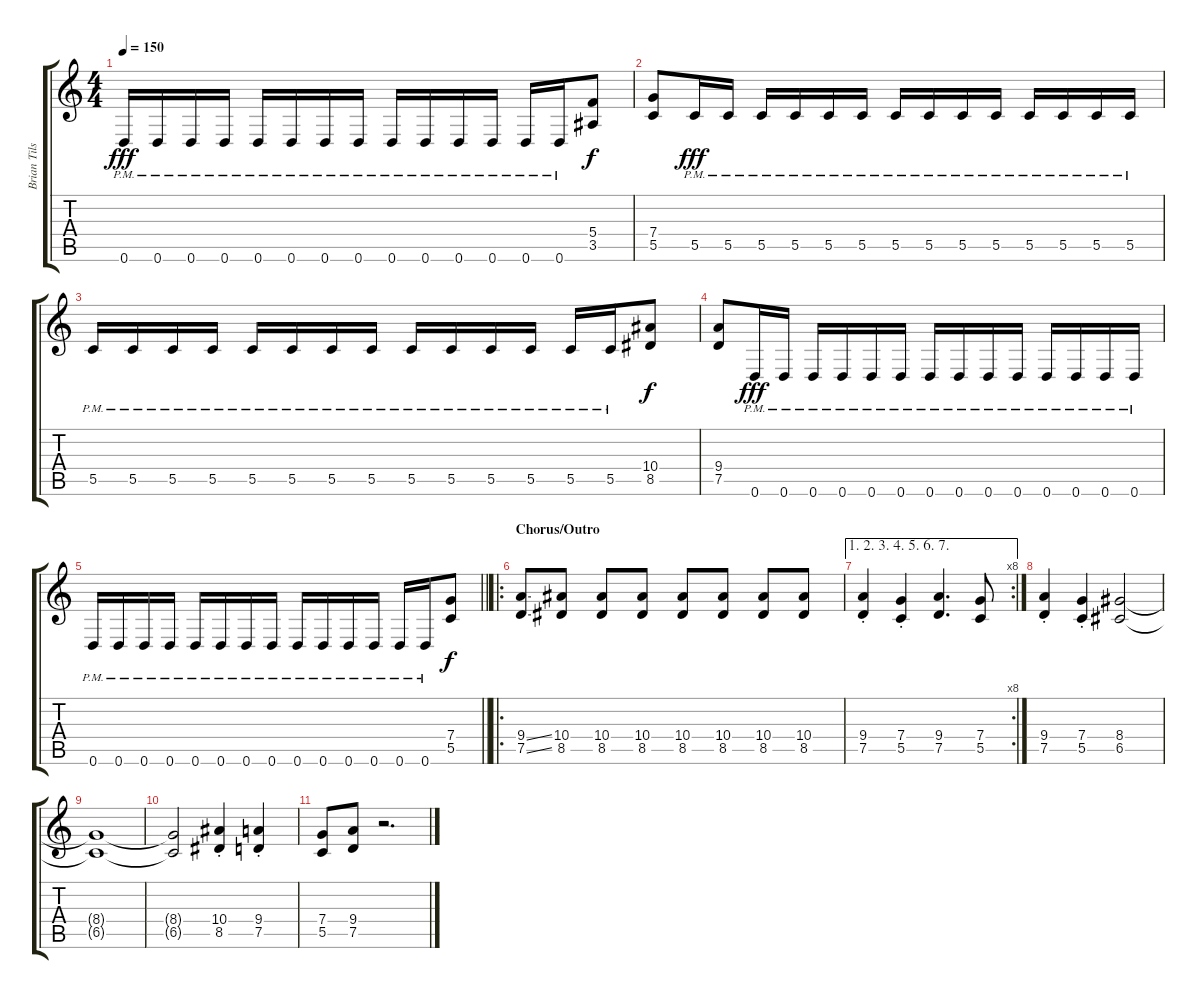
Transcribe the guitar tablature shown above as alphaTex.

\track ("Brian Tilse" "Brian Tils") {instrument distortionguitar}
\staff {score tabs}
\tuning (D4 A3 F3 C3 G2 D2) {hide}
\ts (4 4)
\tempo 150
\clef g2
\ks c
0.6{pm}.16{dy fff} 0.6{pm}.16 0.6{pm}.16 0.6{pm}.16 0.6{pm}.16 0.6{pm}.16 0.6{pm}.16 0.6{pm}.16 0.6{pm}.16 0.6{pm}.16 0.6{pm}.16 0.6{pm}.16 0.6{pm}.16 0.6{pm}.16 (5.4 3.5).8{dy f} |
(7.4 5.5).8 5.5{pm}.16{dy fff} 5.5{pm}.16 5.5{pm}.16 5.5{pm}.16 5.5{pm}.16 5.5{pm}.16 5.5{pm}.16 5.5{pm}.16 5.5{pm}.16 5.5{pm}.16 5.5{pm}.16 5.5{pm}.16 5.5{pm}.16 5.5{pm}.16 |
5.5{pm}.16 5.5{pm}.16 5.5{pm}.16 5.5{pm}.16 5.5{pm}.16 5.5{pm}.16 5.5{pm}.16 5.5{pm}.16 5.5{pm}.16 5.5{pm}.16 5.5{pm}.16 5.5{pm}.16 5.5{pm}.16 5.5{pm}.16 (10.4 8.5).8{dy f} |
(9.4 7.5).8 0.6{pm}.16{dy fff} 0.6{pm}.16 0.6{pm}.16 0.6{pm}.16 0.6{pm}.16 0.6{pm}.16 0.6{pm}.16 0.6{pm}.16 0.6{pm}.16 0.6{pm}.16 0.6{pm}.16 0.6{pm}.16 0.6{pm}.16 0.6{pm}.16 |
\barLineRight lightlight
0.6{pm}.16 0.6{pm}.16 0.6{pm}.16 0.6{pm}.16 0.6{pm}.16 0.6{pm}.16 0.6{pm}.16 0.6{pm}.16 0.6{pm}.16 0.6{pm}.16 0.6{pm}.16 0.6{pm}.16 0.6{pm}.16 0.6{pm}.16 (7.4 5.5).8{dy f} |
\ro
\section ("" "Chorus/Outro")
(9.4{ss} 7.5{ss}).8 (10.4 8.5).8 (10.4 8.5).8 (10.4 8.5).8 (10.4 8.5).8 (10.4 8.5).8 (10.4 8.5).8 (10.4 8.5).8 |
\ae (1 2 3 4 5 6 7)
\rc 8
(9.4{st} 7.5{st}).4 (7.4{st} 5.5{st}).4 (9.4 7.5).4{d} (7.4 5.5).8 |
(9.4{st} 7.5{st}).4 (7.4{st} 5.5{st}).4 (8.4 6.5).2 |
(8.4{t} 6.5{t}).1 |
(8.4{t} 6.5{t}).2 (10.4{st} 8.5{st}).4 (9.4{st} 7.5{st}).4 |
(7.4 5.5).8 (9.4 7.5).8 r.2{d}
